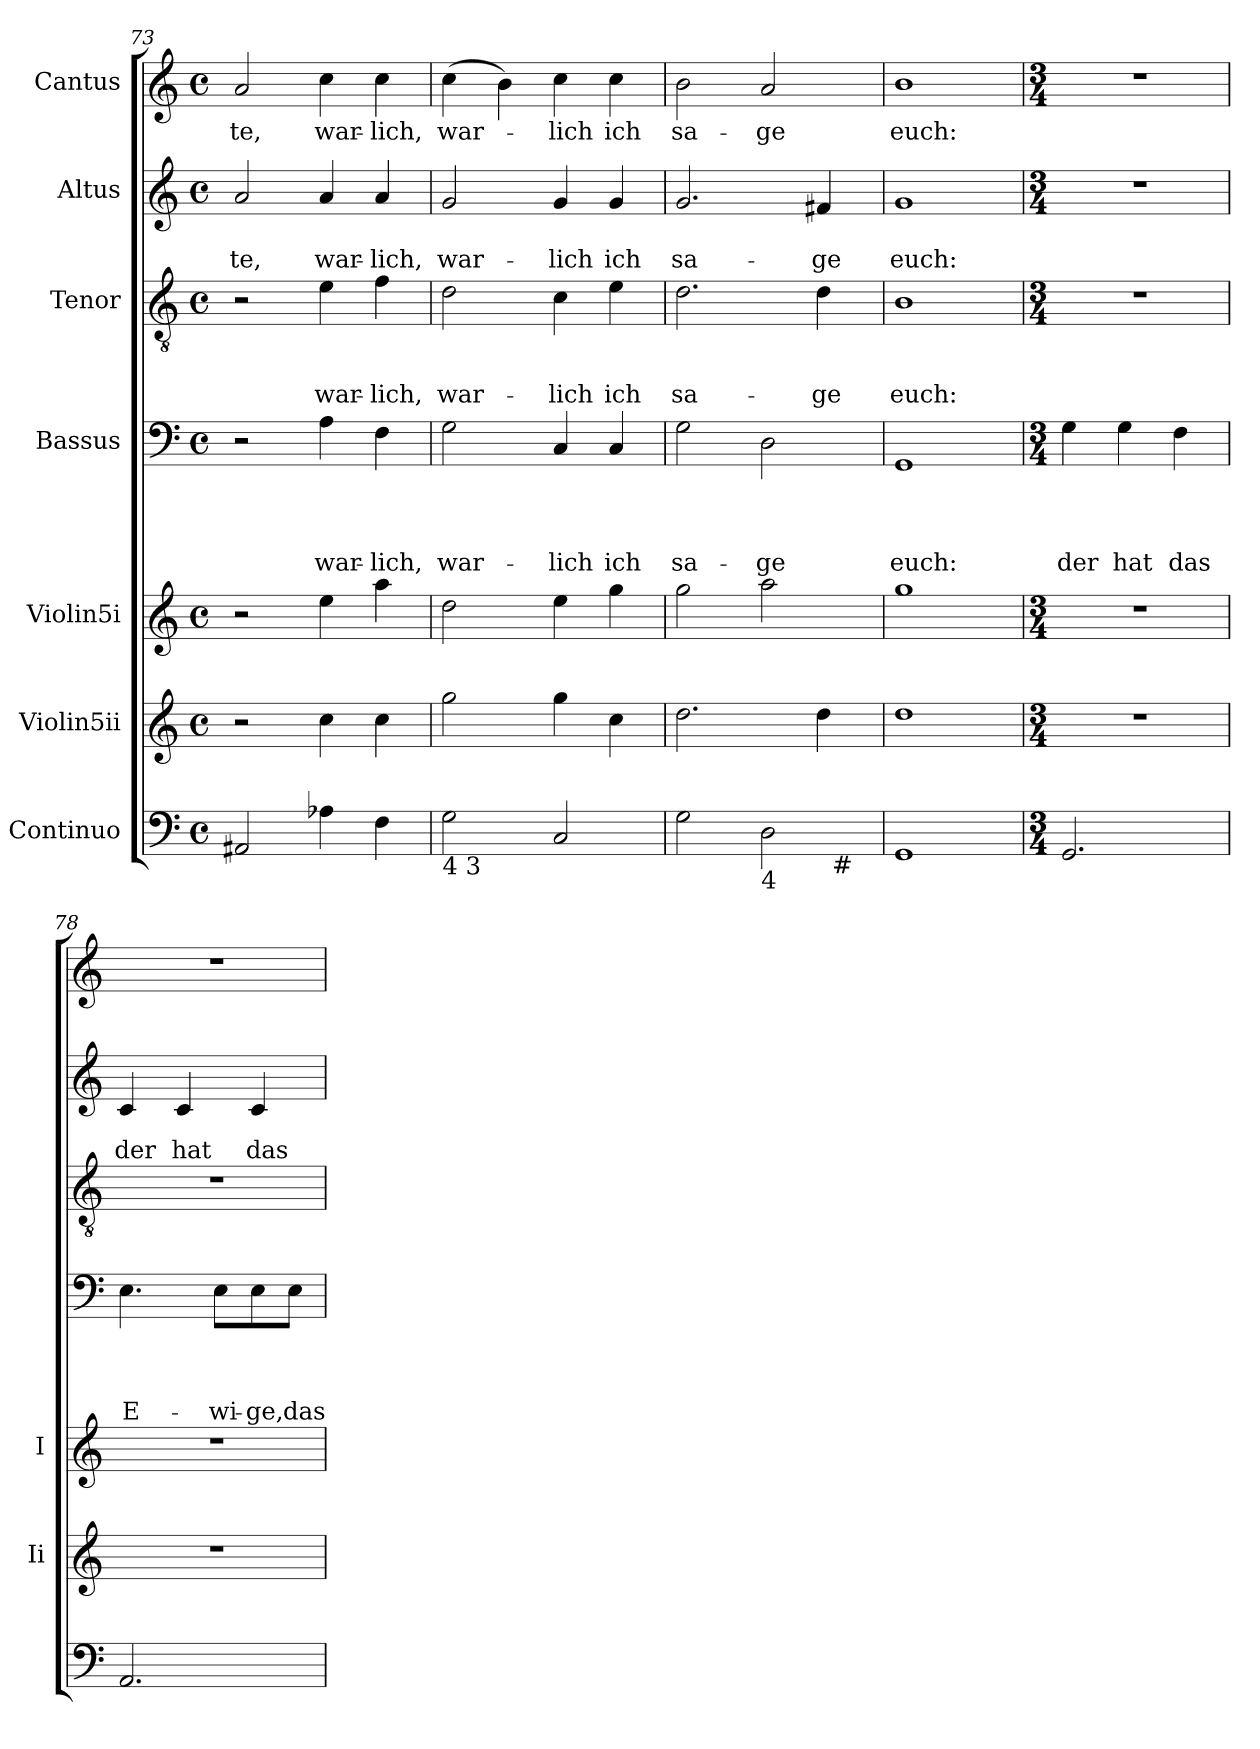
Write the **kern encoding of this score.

**kern	**kern	**kern	**kern	**text	**text	**text	**text	**kern	**text	**text	**text	**kern	**text	**text	**kern	**text
*part7	*part6	*part5	*part4	*part4	*part4	*part4	*part4	*part3	*part3	*part3	*part3	*part2	*part2	*part2	*part1	*part1
*staff7	*staff6	*staff5	*staff4	*staff4	*staff4	*staff4	*staff4	*staff3	*staff3	*staff3	*staff3	*staff2	*staff2	*staff2	*staff1	*staff1
*I"Continuo	*I"Violin5ii	*I"Violin5i	*I"Bassus	*	*	*	*	*I"Tenor	*	*	*	*I"Altus	*	*	*I"Cantus	*
*	*I'Ii	*I'I	*	*	*	*	*	*	*	*	*	*	*	*	*	*
!!LO:PB:g=z
*clefF4	*clefG2	*clefG2	*clefF4	*	*	*	*	*clefGv2	*	*	*	*clefG2	*	*	*clefG2	*
*k[]	*k[]	*k[]	*k[]	*	*	*	*	*k[]	*	*	*	*k[]	*	*	*k[]	*
*C:	*C:	*C:	*C:	*	*	*	*	*C:	*	*	*	*C:	*	*	*C:	*
*M4/4	*M4/4	*M4/4	*M4/4	*	*	*	*	*M4/4	*	*	*	*M4/4	*	*	*M4/4	*
*met(c)	*met(c)	*met(c)	*met(c)	*	*	*	*	*met(c)	*	*	*	*met(c)	*	*	*met(c)	*
=73	=73	=73	=73	=73	=73	=73	=73	=73	=73	=73	=73	=73	=73	=73	=73	=73
!	!	!	!	!	!	!	!	!	!	!	!	!	!	!LO:LY:b	!	!LO:LY:b
2AA#/	2r	2r	2r	.	.	.	.	2r	.	.	.	2a/	.	-te,	2a/	-te,
!	!	!	!	!	!	!	!LO:LY:b	!	!	!	!LO:LY:b	!	!	!LO:LY:b	!	!LO:LY:b
4A-\	4cc\	4ee\	4A\	.	.	.	war-	4e\	.	.	war-	4a/	.	war-	4cc\	war-
!	!	!	!	!	!	!	!LO:LY:b:rj	!	!	!	!LO:LY:b:rj	!	!	!LO:LY:b:rj	!	!LO:LY:b:rj
4F\	4cc\	4aa\	4F\	.	.	.	-lich,	4f\	.	.	-lich,	4a/	.	-lich,	4cc\	-lich,
=74	=74	=74	=74	=74	=74	=74	=74	=74	=74	=74	=74	=74	=74	=74	=74	=74
!LO:TX:b:t=4 3	!	!	!	!	!	!	!	!	!	!	!	!	!	!	!	!
!	!	!	!	!	!	!	!LO:LY:b	!	!	!	!LO:LY:b	!	!	!LO:LY:b	!	!LO:LY:b
2G\	2gg\	2dd\	2G\	.	.	.	war-	2d\	.	.	war-	2g/	.	war-	(>4cc\	war-
.	.	.	.	.	.	.	.	.	.	.	.	.	.	.	4b\)	.
!	!	!	!	!	!	!	!LO:LY:b	!	!	!	!LO:LY:b	!	!	!LO:LY:b	!	!LO:LY:b
2C/	4gg\	4ee\	4C/	.	.	.	-lich	4c\	.	.	-lich	4g/	.	-lich	4cc\	-lich
!	!	!	!	!	!	!	!LO:LY:b	!	!	!	!LO:LY:b	!	!	!LO:LY:b	!	!LO:LY:b
.	4cc\	4gg\	4C/	.	.	.	ich	4e\	.	.	ich	4g/	.	ich	4cc\	ich
=75	=75	=75	=75	=75	=75	=75	=75	=75	=75	=75	=75	=75	=75	=75	=75	=75
!	!	!	!	!	!	!	!LO:LY:b	!	!	!	!LO:LY:b	!	!	!LO:LY:b	!	!LO:LY:b
*^	*	*	*	*	*	*	*	*	*	*	*	*	*	*	*	*
2G\	2ryy	2.dd\	2gg\	2G\	.	.	.	sa-	2.d\	.	.	sa-	2.g/	.	sa-	2b\	sa-
!LO:TX:b:t=4	!	!	!	!	!	!	!	!	!	!	!	!	!	!	!	!	!
!	!	!	!	!	!	!	!	!LO:LY:b	!	!	!	!	!	!	!	!	!LO:LY:b
2D\	4ryy	.	2aa\	2D\	.	.	.	-ge	.	.	.	.	.	.	.	2a/	-ge
!	!	!	!	!	!	!	!	!	!	!	!	!LO:LY:b	!	!	!LO:LY:b	!	!
.	32ryy	4dd\	.	.	.	.	.	.	4d\	.	.	-ge	4f#X/	.	-ge	.	.
!	!LO:TX:b:t=#	!	!	!	!	!	!	!	!	!	!	!	!	!	!	!	!
.	8..ryy	.	.	.	.	.	.	.	.	.	.	.	.	.	.	.	.
=76	=76	=76	=76	=76	=76	=76	=76	=76	=76	=76	=76	=76	=76	=76	=76	=76	=76
!	!	!	!	!	!	!	!	!LO:LY:b	!	!	!	!LO:LY:b	!	!	!LO:LY:b	!	!LO:LY:b
*v	*v	*	*	*	*	*	*	*	*	*	*	*	*	*	*	*	*
1GG	1dd	1gg	1GG	.	.	.	euch:	1B	.	.	euch:	1g	.	euch:	1b	euch:
=77	=77	=77	=77	=77	=77	=77	=77	=77	=77	=77	=77	=77	=77	=77	=77	=77
*M3/4	*M3/4	*M3/4	*M3/4	*	*	*	*	*M3/4	*	*	*	*M3/4	*	*	*M3/4	*
!	!LO:N:vis=1	!LO:N:vis=1	!	!	!	!	!LO:LY:b	!LO:N:vis=1	!	!	!	!LO:N:vis=1	!	!	!LO:N:vis=1	!
2.GG/	2.r	2.r	4G\	.	.	.	der	2.r	.	.	.	2.r	.	.	2.r	.
!	!	!	!	!	!	!	!LO:LY:b	!	!	!	!	!	!	!	!	!
.	.	.	4G\	.	.	.	hat	.	.	.	.	.	.	.	.	.
!	!	!	!	!	!	!	!LO:LY:b	!	!	!	!	!	!	!	!	!
.	.	.	4F\	.	.	.	das	.	.	.	.	.	.	.	.	.
=78	=78	=78	=78	=78	=78	=78	=78	=78	=78	=78	=78	=78	=78	=78	=78	=78
!	!LO:N:vis=1	!LO:N:vis=1	!	!	!	!	!LO:LY:b	!LO:N:vis=1	!	!	!	!	!	!LO:LY:b	!LO:N:vis=1	!
2.AA/	2.r	2.r	4.E\	.	.	.	E-	2.r	.	.	.	4c/	.	der	2.r	.
!	!	!	!	!	!	!	!	!	!	!	!	!	!	!LO:LY:b	!	!
.	.	.	.	.	.	.	.	.	.	.	.	4c/	.	hat	.	.
!	!	!	!	!	!	!	!LO:LY:b	!	!	!	!	!	!	!	!	!
.	.	.	8E\L	.	.	.	-wi-	.	.	.	.	.	.	.	.	.
!	!	!	!	!	!	!	!LO:LY:b:rj	!	!	!	!	!	!	!LO:LY:b	!	!
.	.	.	8E\	.	.	.	-ge,	.	.	.	.	4c/	.	das	.	.
!	!	!	!	!	!	!	!LO:LY:b	!	!	!	!	!	!	!	!	!
.	.	.	8E\J	.	.	.	das	.	.	.	.	.	.	.	.	.
=	=	=	=	=	=	=	=	=	=	=	=	=	=	=	=	=
*-	*-	*-	*-	*-	*-	*-	*-	*-	*-	*-	*-	*-	*-	*-	*-	*-
